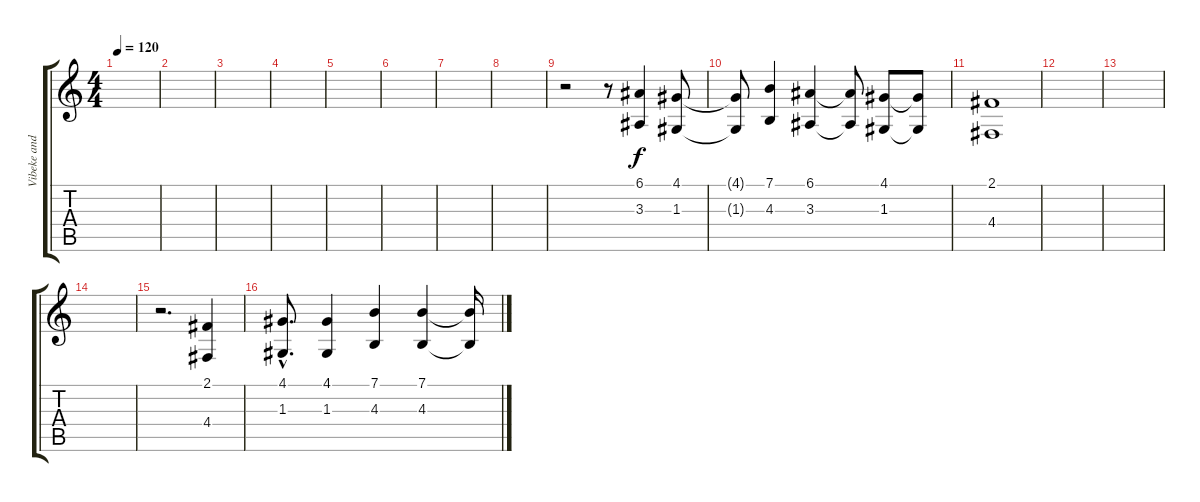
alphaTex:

\track ("Vibeke and choir" "Vibeke and") {instrument choiraahs}
\staff {score tabs}
\tuning (E4 B3 G3 D3 A2 E2) {hide}
\ts (4 4)
\tempo 120
\clef g2
\ks c
|
|
|
|
|
|
|
|
r.2 r.8 (6.1 3.3).4 (4.1 1.3).8 |
(4.1{t} 1.3{t}).8 (7.1 4.3).4 (6.1 3.3).4 (6.1{t} 3.3{t}).8 (4.1 1.3).8 (4.1{t} 1.3{t}).8 |
(2.1 4.4).1 |
|
|
|
r.2{d} (2.1 4.4).4 |
(4.1{hac} 1.3{hac}).8{d} (4.1 1.3).4 (7.1 4.3).4 (7.1 4.3).4 (7.1{t} 4.3{t}).16
